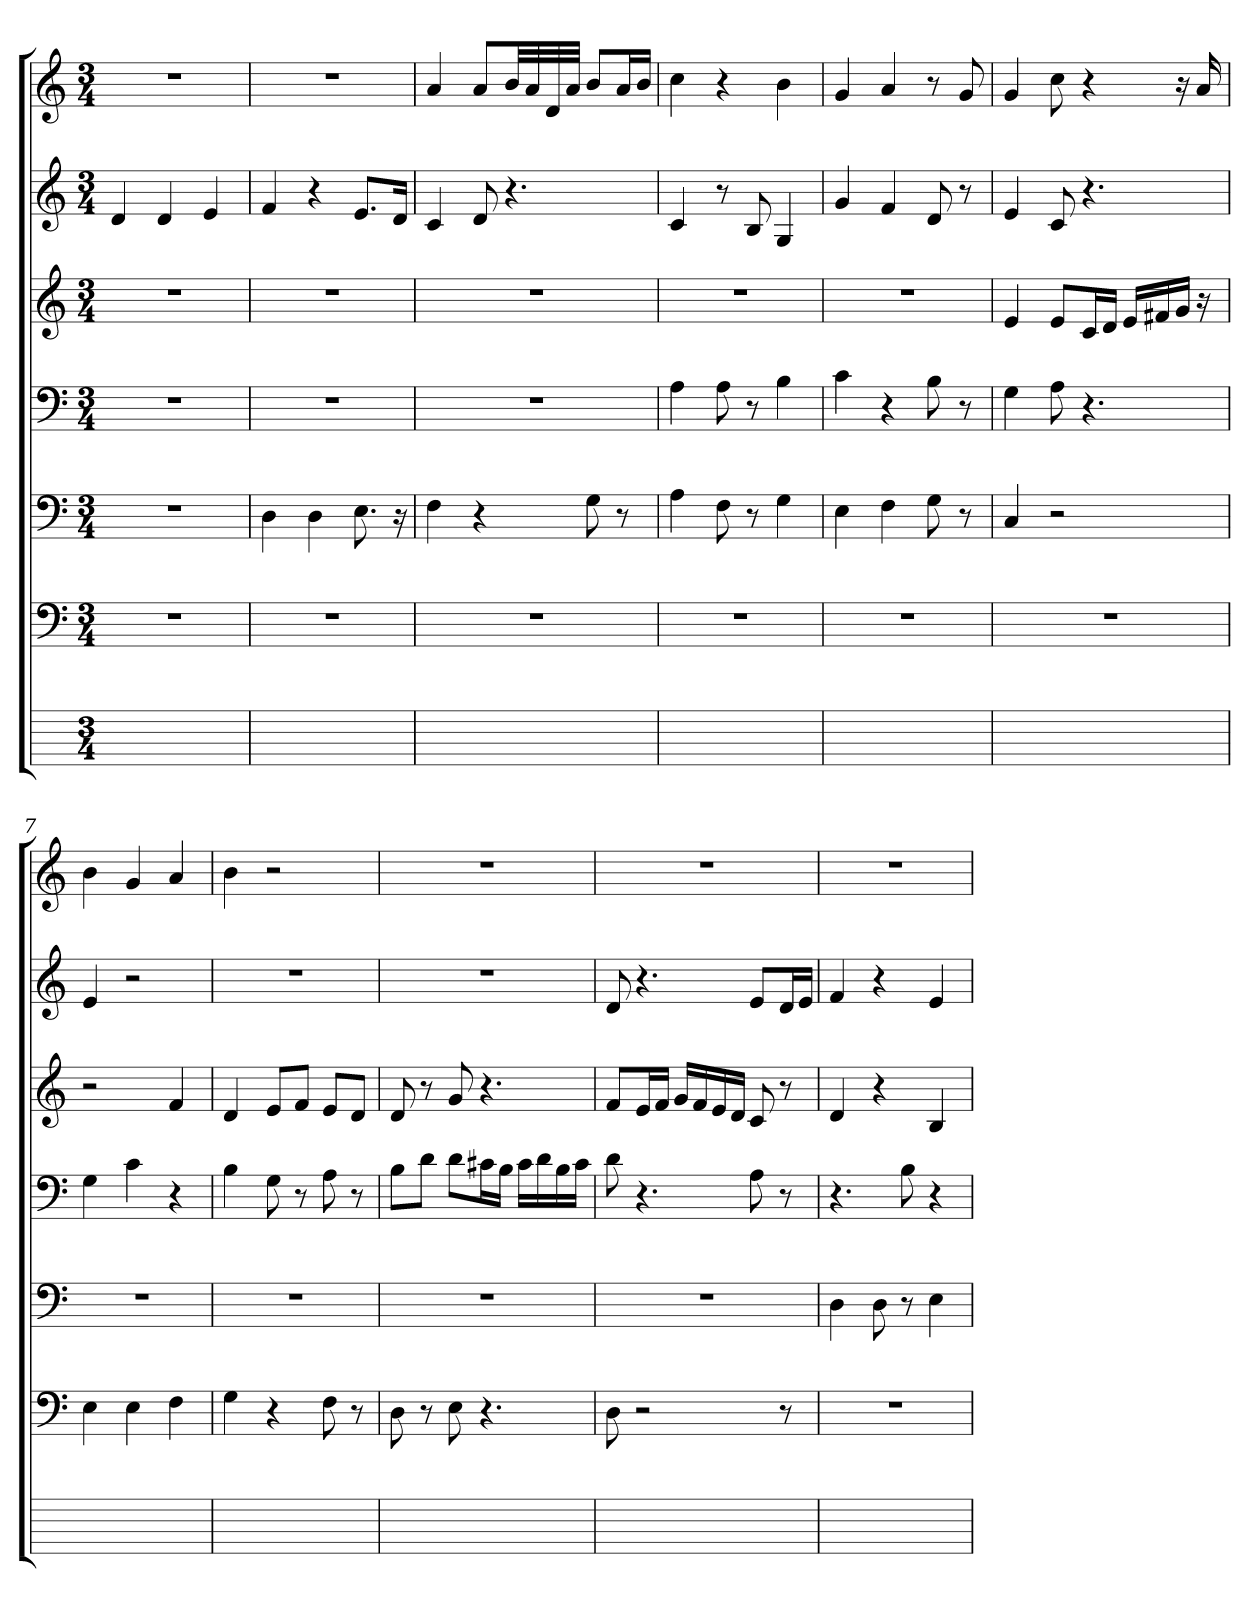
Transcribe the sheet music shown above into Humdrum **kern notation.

**kern	**kern	**kern	**kern	**kern	**kern	**kern
*part7	*part6	*part5	*part4	*part3	*part2	*part1
*staff7	*staff6	*staff5	*staff4	*staff3	*staff2	*staff1
*stria6	*	*	*	*	*	*
*	*clefF4	*clefF4	*clefF4	*clefG2	*clefG2	*clefG2
*	*k[]	*k[]	*k[]	*k[]	*k[]	*k[]
*	*C:	*C:	*C:	*C:	*C:	*C:
*M3/4	*M3/4	*M3/4	*M3/4	*M3/4	*M3/4	*M3/4
=1	=1	=1	=1	=1	=1	=1
2.ryy	2.r	2.r	2.r	2.r	4d	2.r
.	.	.	.	.	4d	.
.	.	.	.	.	4e	.
=2	=2	=2	=2	=2	=2	=2
2.ryy	2.r	4D	2.r	2.r	4f	2.r
.	.	4D	.	.	4r	.
.	.	8.E	.	.	8.eL	.
.	.	16r	.	.	16diJk	.
=3	=3	=3	=3	=3	=3	=3
2.ryy	2.r	4F	2.r	2.r	4c	4a
.	.	4r	.	.	8d	8aL
.	.	.	.	.	4.r	32biLL
.	.	.	.	.	.	32ai
.	.	.	.	.	.	32di
.	.	.	.	.	.	32aiJJJ
.	.	8G	.	.	.	8bL
.	.	8r	.	.	.	16aiL
.	.	.	.	.	.	16biJJ
=4	=4	=4	=4	=4	=4	=4
2.ryy	2.r	4A	4A	2.r	4c	4cc
.	.	8F	8A	.	8r	4r
.	.	8r	8r	.	8B	.
.	.	4G	4B	.	4G	4b
=5	=5	=5	=5	=5	=5	=5
2.ryy	2.r	4E	4c	2.r	4g	4g
.	.	4F	4r	.	4f	4a
.	.	8G	8B	.	8d	8r
.	.	8r	8r	.	8r	8g
=6	=6	=6	=6	=6	=6	=6
2.ryy	2.r	4C	4G	4e	4e	4g
.	.	2r	8A	8eL	8c	8cc
.	.	.	4.r	16ciL	4.r	4r
.	.	.	.	16diJJ	.	.
.	.	.	.	16ejLL	.	.
.	.	.	.	16f#Xi	.	.
.	.	.	.	16gZJJ	.	16r
.	.	.	.	16r	.	16ai
=7	=7	=7	=7	=7	=7	=7
2.ryy	4E	2.r	4G	2r	4e	4b
.	4E	.	4c	.	2r	4g
.	4F	.	4r	4f	.	4a
=8	=8	=8	=8	=8	=8	=8
2.ryy	4G	2.r	4B	4d	2.r	4b
.	4r	.	8G	8eL	.	2r
.	.	.	8r	8fZJ	.	.
.	8F	.	8A	8ejL	.	.
.	8r	.	8r	8dJ	.	.
=9	=9	=9	=9	=9	=9	=9
2.ryy	8D	2.r	8BL	8d	2.r	2.r
.	8r	.	8dJ	8r	.	.
.	8E	.	8djL	8g	.	.
.	4.r	.	16c#XL	4.r	.	.
.	.	.	16BJJ	.	.	.
.	.	.	16c#LL	.	.	.
.	.	.	16di	.	.	.
.	.	.	16Bi	.	.	.
.	.	.	16c#iJJ	.	.	.
=10	=10	=10	=10	=10	=10	=10
2.ryy	8D	2.r	8d	8fL	8d	2.r
.	2r	.	4.r	16eiL	4.r	.
.	.	.	.	16fiJJ	.	.
.	.	.	.	16gZLL	.	.
.	.	.	.	16fi	.	.
.	.	.	.	16e	.	.
.	.	.	.	16diJJ	.	.
.	.	.	8A	8c	8eL	.
.	8r	.	8r	8r	16diL	.
.	.	.	.	.	16eiJJ	.
=11	=11	=11	=11	=11	=11	=11
2.ryy	2.r	4D	4.r	4d	4f	2.r
.	.	8D	.	4r	4r	.
.	.	8r	8BZ	.	.	.
.	.	4E	4r	4B	4e	.
=	=	=	=	=	=	=
*-	*-	*-	*-	*-	*-	*-
